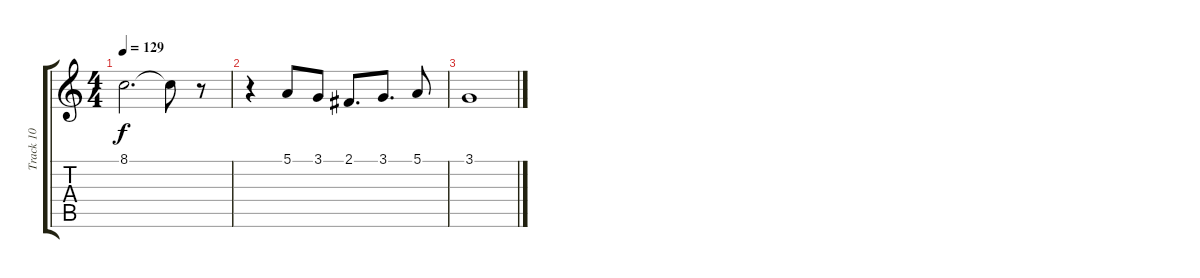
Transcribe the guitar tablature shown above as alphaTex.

\track ("Track 10" "Track 10") {instrument violin}
\staff {score tabs}
\tuning (E4 B3 G3 D3 A2 E2) {hide}
\ts (4 4)
\tempo 129
\clef g2
\ks c
8.1.2{d dy f} 8.1{t}.8 r.8 |
r.4 5.1.8 3.1.8 2.1.8{d} 3.1.8{d} 5.1.8 |
3.1.1
